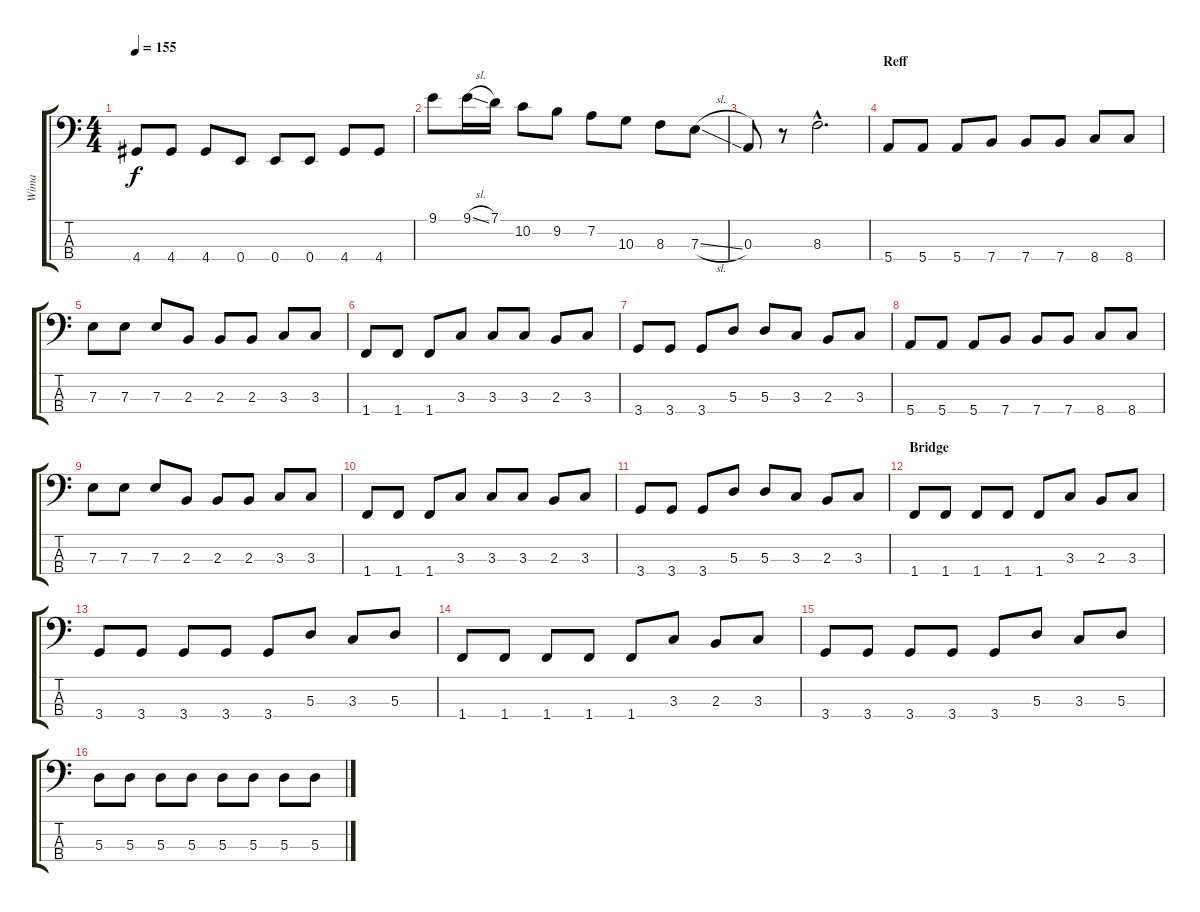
\track ("Wima" "Wima") {instrument electricbassfinger}
\staff {score tabs}
\tuning (G2 D2 A1 E1) {hide}
\ts (4 4)
\tempo 155
\clef f4
\ks c
4.4.8{dy f} 4.4.8 4.4.8 0.4.8 0.4.8 0.4.8 4.4.8 4.4.8 |
9.1.8 9.1{sl}.16 7.1.16 10.2.8 9.2.8 7.2.8 10.3.8 8.3.8 7.3{sl}.8 |
0.3.8 r.8 8.3{hac}.2{d} |
\section ("" "Reff")
5.4.8 5.4.8 5.4.8 7.4.8 7.4.8 7.4.8 8.4.8 8.4.8 |
7.3.8 7.3.8 7.3.8 2.3.8 2.3.8 2.3.8 3.3.8 3.3.8 |
1.4.8 1.4.8 1.4.8 3.3.8 3.3.8 3.3.8 2.3.8 3.3.8 |
3.4.8 3.4.8 3.4.8 5.3.8 5.3.8 3.3.8 2.3.8 3.3.8 |
5.4.8 5.4.8 5.4.8 7.4.8 7.4.8 7.4.8 8.4.8 8.4.8 |
7.3.8 7.3.8 7.3.8 2.3.8 2.3.8 2.3.8 3.3.8 3.3.8 |
1.4.8 1.4.8 1.4.8 3.3.8 3.3.8 3.3.8 2.3.8 3.3.8 |
3.4.8 3.4.8 3.4.8 5.3.8 5.3.8 3.3.8 2.3.8 3.3.8 |
\section ("" "Bridge")
1.4.8 1.4.8 1.4.8 1.4.8 1.4.8 3.3.8 2.3.8 3.3.8 |
3.4.8 3.4.8 3.4.8 3.4.8 3.4.8 5.3.8 3.3.8 5.3.8 |
1.4.8 1.4.8 1.4.8 1.4.8 1.4.8 3.3.8 2.3.8 3.3.8 |
3.4.8 3.4.8 3.4.8 3.4.8 3.4.8 5.3.8 3.3.8 5.3.8 |
5.3.8 5.3.8 5.3.8 5.3.8 5.3.8 5.3.8 5.3.8 5.3.8
